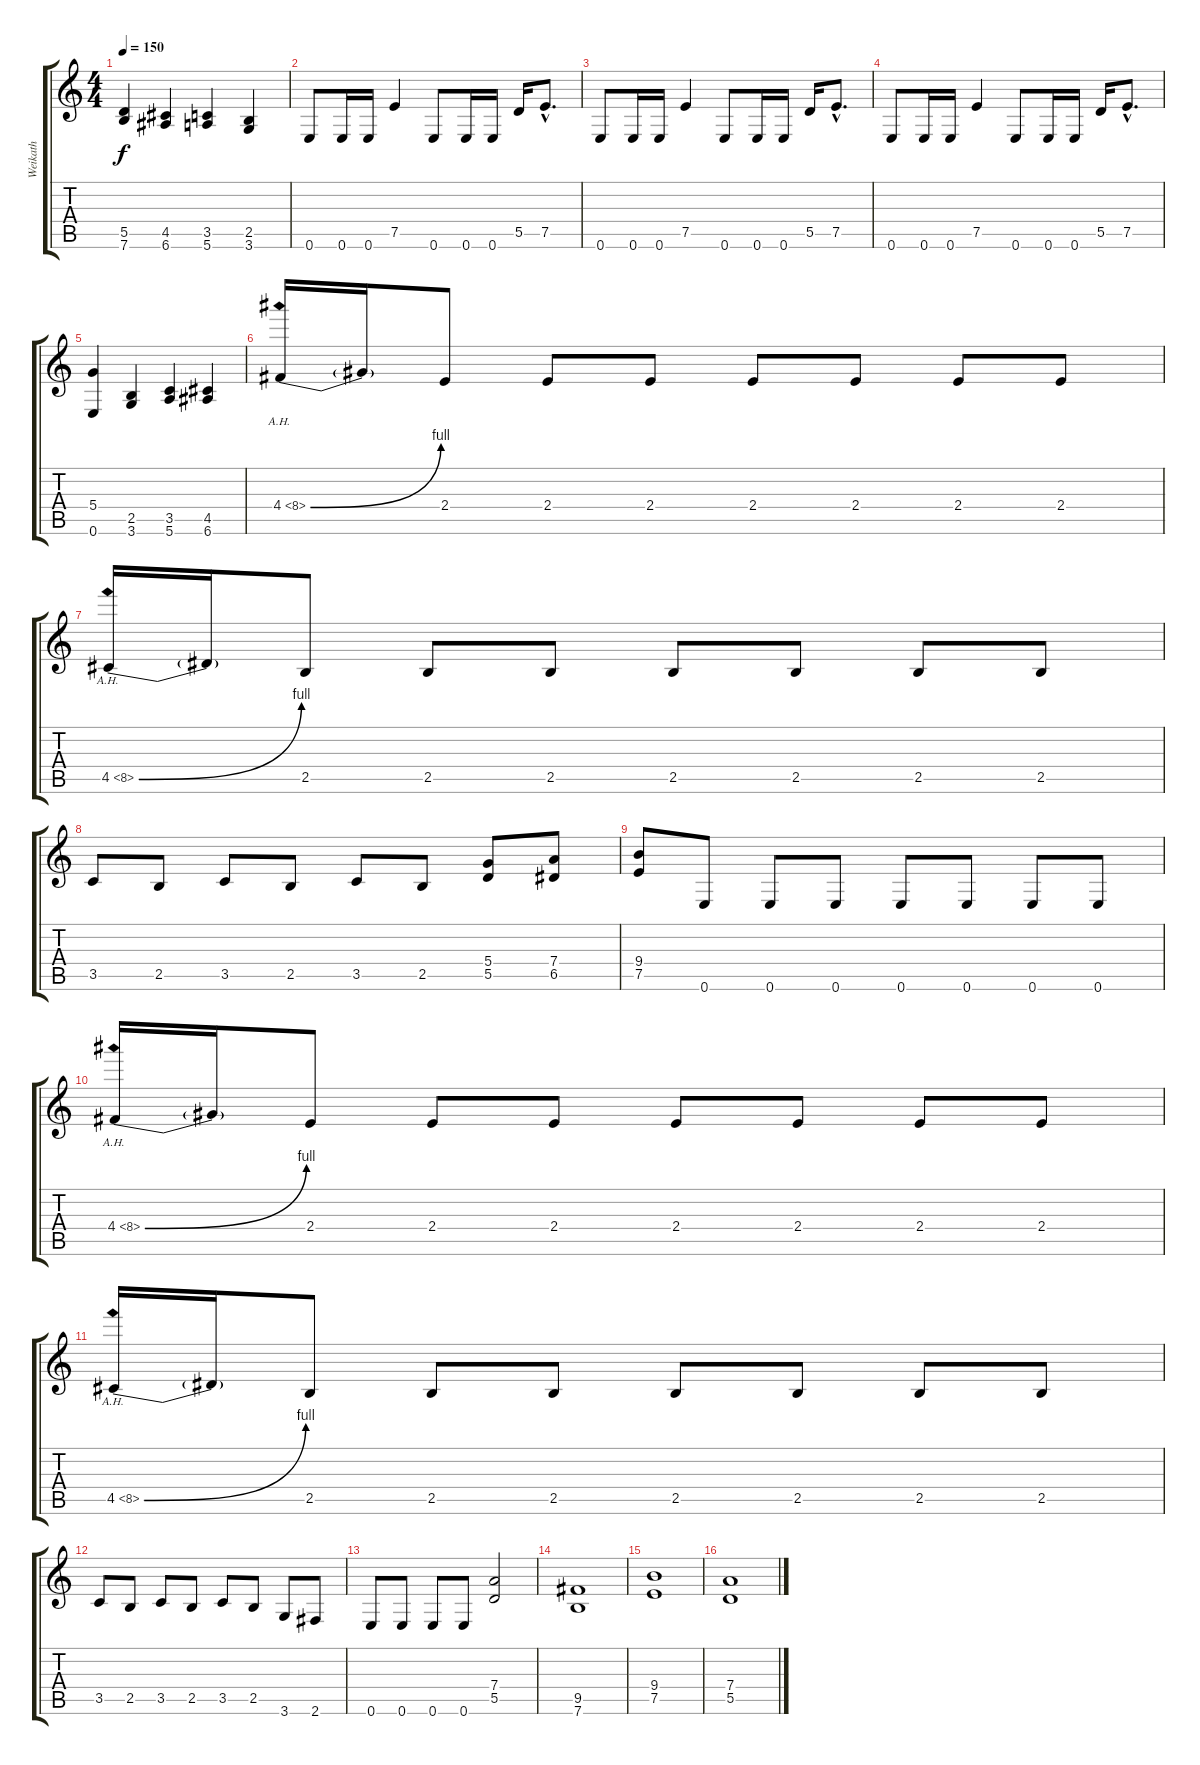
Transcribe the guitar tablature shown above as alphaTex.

\track ("Weikath" "Weikath") {instrument distortionguitar}
\staff {score tabs}
\tuning (E4 B3 G3 D3 A2 E2) {hide}
\ts (4 4)
\tempo 150
\clef g2
\ks c
(5.5 7.6).4{dy f} (4.5 6.6).4 (3.5 5.6).4 (2.5 3.6).4 |
0.6.8 0.6.16 0.6.16 7.5.4 0.6.8 0.6.16 0.6.16 5.5.16 7.5{hac}.8{d} |
0.6.8 0.6.16 0.6.16 7.5.4 0.6.8 0.6.16 0.6.16 5.5.16 7.5{hac}.8{d} |
0.6.8 0.6.16 0.6.16 7.5.4 0.6.8 0.6.16 0.6.16 5.5.16 7.5{hac}.8{d} |
(5.4 0.6).4 (2.5 3.6).4 (3.5 5.6).4 (4.5 6.6).4 |
4.4{be (bend 0 0 60 4) ah 4}.16 4.4{t}.16 2.4.8 2.4.8 2.4.8 2.4.8 2.4.8 2.4.8 2.4.8 |
4.5{be (bend 0 0 60 4) ah 4}.16 4.5{t}.16 2.5.8 2.5.8 2.5.8 2.5.8 2.5.8 2.5.8 2.5.8 |
3.5.8 2.5.8 3.5.8 2.5.8 3.5.8 2.5.8 (5.4 5.5).8 (7.4 6.5).8 |
(9.4 7.5).8 0.6.8 0.6.8 0.6.8 0.6.8 0.6.8 0.6.8 0.6.8 |
4.4{be (bend 0 0 60 4) ah 4}.16 4.4{t}.16 2.4.8 2.4.8 2.4.8 2.4.8 2.4.8 2.4.8 2.4.8 |
4.5{be (bend 0 0 60 4) ah 4}.16 4.5{t}.16 2.5.8 2.5.8 2.5.8 2.5.8 2.5.8 2.5.8 2.5.8 |
3.5.8 2.5.8 3.5.8 2.5.8 3.5.8 2.5.8 3.6.8 2.6.8 |
0.6.8 0.6.8 0.6.8 0.6.8 (7.4 5.5).2 |
(9.5 7.6).1 |
(9.4 7.5).1 |
(7.4 5.5).1
